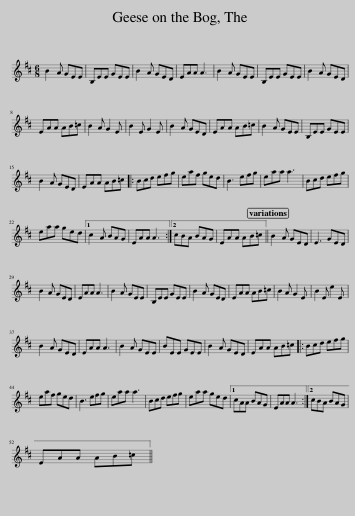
X:1
L:1/8
M:6/8
I:linebreak $
K:D
V:1 treble
V:1
 B2 A GEE | B,EE GEE | B2 A GED | EAA A3 | B2 A GEE | %5
 B,EE GEE | B2 A GED |$ EAA AB=c | B2 A G2 E | B2 E G2 E | %10
 B2 A GED | EAA AB=c | B2 A GEE | B,EE GEE |$ B2 A GED | %15
 EAA AB=c |: Bcd efg | eaf ged | B3 efg | eaa a3 | %20
 Bcd efg |$ eaa ged |1 c2 A BAG | EAA A3 :|2 cBA BAG | %25
 EAA AB=c || B2 A GED | E3 GED |$ B2 A GED | EAA A3 | %30
 B2 A GEE | B,EE GEE | B2 A GED | EAA AB=c | B2 A G2 E | %35
 B2 E e2 E |$ B2 A GED | EAA A3 | B2 A GEE | BEE GEE | %40
 B2 A GED | EAA AB=c |: Bcd efg |$ eaf ged | B3 efg | %45
 eaa a3 | Bcd efg | eaa ged |1 cAA BAG | EAA A3 :|2 %50
 cBA BAG |$ EAA AB=c || %52
